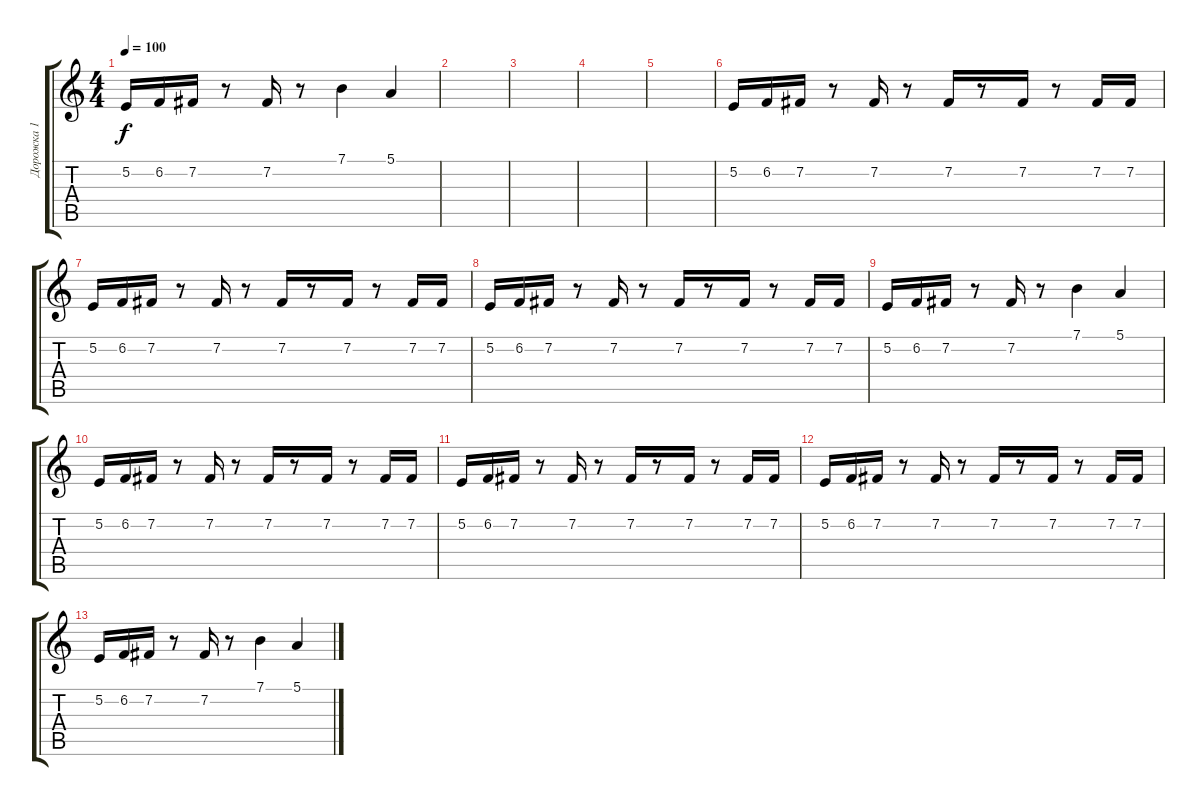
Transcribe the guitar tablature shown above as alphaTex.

\track ("Дорожка 1" "Дорожка 1") {instrument electricpiano2}
\staff {score tabs}
\tuning (E4 B3 G3 D3 A2 E2) {hide}
\ts (4 4)
\tempo 100
\clef g2
\ks c
5.2.16{dy f} 6.2.16 7.2.16 r.8 7.2.16 r.8 7.1.4 5.1.4 |
|
|
|
|
5.2.16 6.2.16 7.2.16 r.8 7.2.16 r.8 7.2.16 r.8 7.2.16 r.8 7.2.16 7.2.16 |
5.2.16 6.2.16 7.2.16 r.8 7.2.16 r.8 7.2.16 r.8 7.2.16 r.8 7.2.16 7.2.16 |
5.2.16 6.2.16 7.2.16 r.8 7.2.16 r.8 7.2.16 r.8 7.2.16 r.8 7.2.16 7.2.16 |
5.2.16 6.2.16 7.2.16 r.8 7.2.16 r.8 7.1.4 5.1.4 |
5.2.16 6.2.16 7.2.16 r.8 7.2.16 r.8 7.2.16 r.8 7.2.16 r.8 7.2.16 7.2.16 |
5.2.16 6.2.16 7.2.16 r.8 7.2.16 r.8 7.2.16 r.8 7.2.16 r.8 7.2.16 7.2.16 |
5.2.16 6.2.16 7.2.16 r.8 7.2.16 r.8 7.2.16 r.8 7.2.16 r.8 7.2.16 7.2.16 |
5.2.16 6.2.16 7.2.16 r.8 7.2.16 r.8 7.1.4 5.1.4
